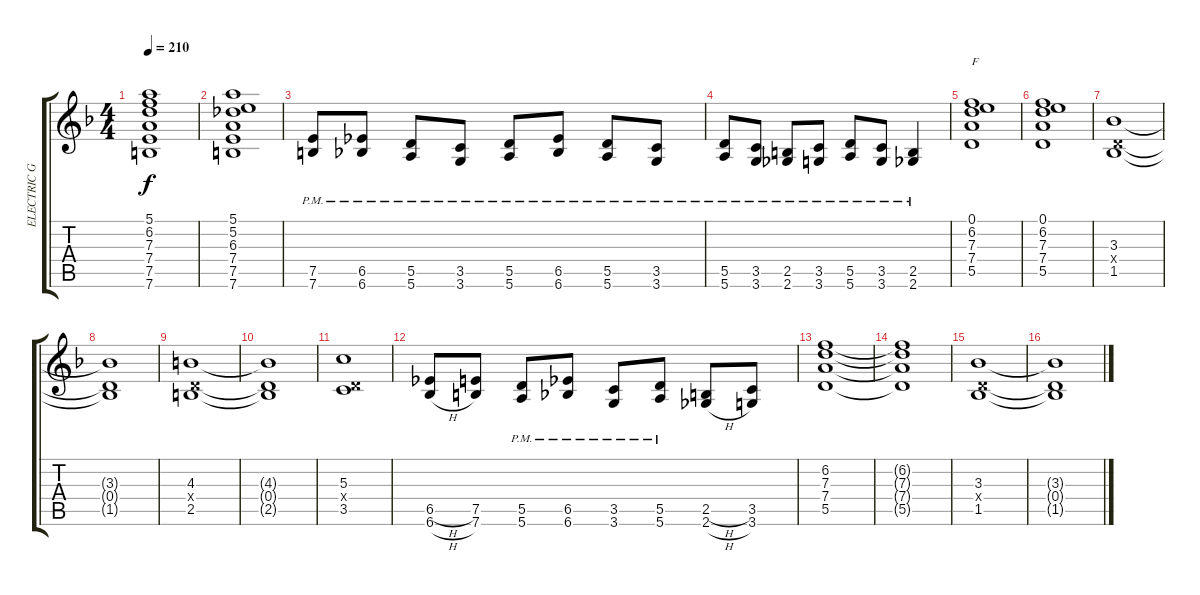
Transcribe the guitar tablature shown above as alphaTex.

\track ("ELECTRIC GUITAR 1" "ELECTRIC G") {instrument overdrivenguitar}
\staff {score tabs}
\tuning (E4 B3 G3 D3 A2 E2) {hide}
\ts (4 4)
\tempo 210
\clef g2
\ks f
(5.1 6.2 7.3 7.4 7.5 7.6).1{dy f} |
(5.1 5.2 6.3 7.4 7.5 7.6).1 |
(7.5{pm} 7.6{pm}).8 (6.5{pm} 6.6{pm}).8 (5.5{pm} 5.6{pm}).8 (3.5{pm} 3.6{pm}).8 (5.5{pm} 5.6{pm}).8 (6.5{pm} 6.6{pm}).8 (5.5{pm} 5.6{pm}).8 (3.5{pm} 3.6{pm}).8 |
(5.5{pm} 5.6{pm}).8 (3.5{pm} 3.6{pm}).8 (2.5{pm} 2.6{pm}).8 (3.5{pm} 3.6{pm}).8 (5.5{pm} 5.6{pm}).8 (3.5{pm} 3.6{pm}).8 (2.5{pm} 2.6{pm}).4 |
(0.1 6.2 7.3 7.4 5.5).1{txt "F"} |
(0.1 6.2 7.3 7.4 5.5).1 |
(3.3 0.4{x} 1.5).1 |
(3.3{t} 0.4{t} 1.5{t}).1 |
(4.3 0.4{x} 2.5).1 |
(4.3{t} 0.4{t} 2.5{t}).1 |
(5.3 0.4{x} 3.5).1 |
(6.5{h} 6.6{h}).8 (7.5 7.6).8 (5.5{pm} 5.6{pm}).8 (6.5{pm} 6.6{pm}).8 (3.5{pm} 3.6{pm}).8 (5.5{pm} 5.6{pm}).8 (2.5{h} 2.6{h}).8 (3.5 3.6).8 |
(6.2 7.3 7.4 5.5).1 |
(6.2{t} 7.3{t} 7.4{t} 5.5{t}).1 |
(3.3 0.4{x} 1.5).1 |
(3.3{t} 0.4{t} 1.5{t}).1
